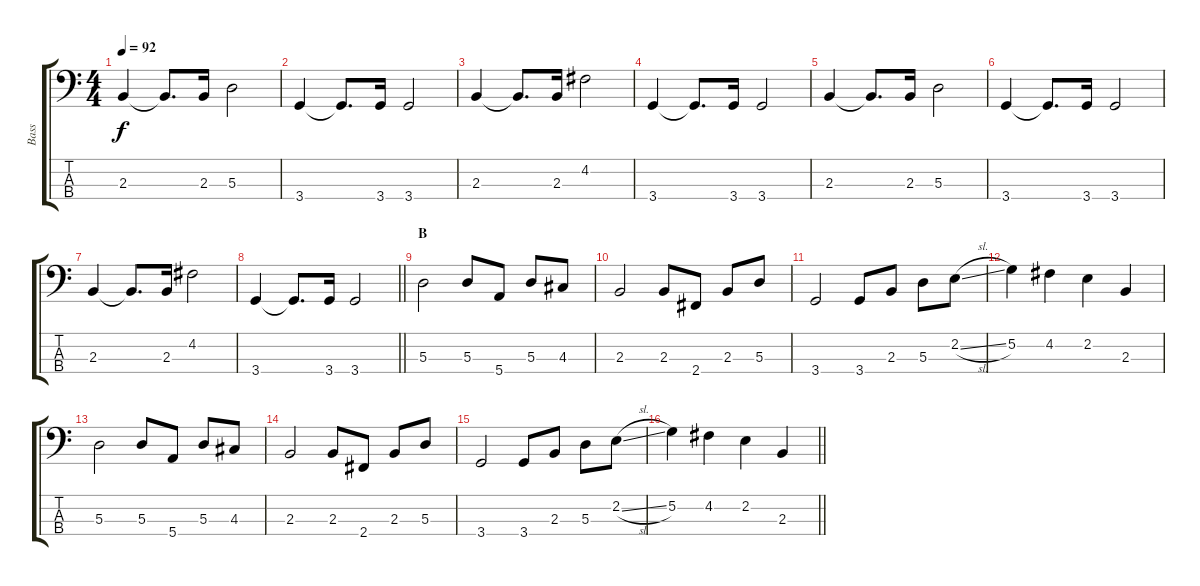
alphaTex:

\track ("Bass" "Bass") {instrument electricbassfinger}
\staff {score tabs}
\tuning (G2 D2 A1 E1) {hide}
\ts (4 4)
\tempo 92
\clef f4
\ks c
2.3.4{dy f} 2.3{t}.8{d} 2.3.16 5.3.2 |
3.4.4 3.4{t}.8{d} 3.4.16 3.4.2 |
2.3.4 2.3{t}.8{d} 2.3.16 4.2.2 |
3.4.4 3.4{t}.8{d} 3.4.16 3.4.2 |
2.3.4 2.3{t}.8{d} 2.3.16 5.3.2 |
3.4.4 3.4{t}.8{d} 3.4.16 3.4.2 |
2.3.4 2.3{t}.8{d} 2.3.16 4.2.2 |
\barLineRight lightlight
3.4.4 3.4{t}.8{d} 3.4.16 3.4.2 |
\section ("" "B")
5.3.2 5.3.8 5.4.8 5.3.8 4.3.8 |
2.3.2 2.3.8 2.4.8 2.3.8 5.3.8 |
3.4.2 3.4.8 2.3.8 5.3.8 2.2{sl}.8 |
5.2.4 4.2.4 2.2.4 2.3.4 |
5.3.2 5.3.8 5.4.8 5.3.8 4.3.8 |
2.3.2 2.3.8 2.4.8 2.3.8 5.3.8 |
3.4.2 3.4.8 2.3.8 5.3.8 2.2{sl}.8 |
\barLineRight lightlight
5.2.4 4.2.4 2.2.4 2.3.4
